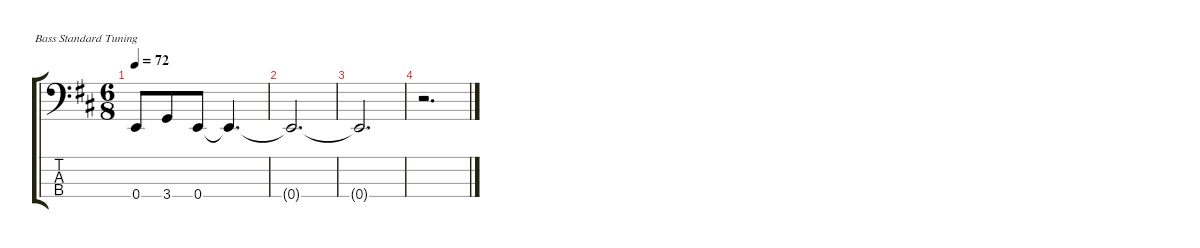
\defaultSystemsLayout 4
\hideDynamics
\bracketExtendMode groupsimilarinstruments
\singleTrackTrackNamePolicy hidden
\multiTrackTrackNamePolicy hidden
\firstSystemTrackNameMode fullname
\firstSystemTrackNameOrientation horizontal
\otherSystemsTrackNameOrientation horizontal
\track ("Bass" "bass") {defaultSystemsLayout 8 instrument electricbassfinger}
\staff {score tabs}
\tuning (G2 D2 A1 E1)
\ts (6 8)
\tempo 72
\clef f4
\ks bminor
0.4{acc forcenatural}.8{dy ff beam Up} 3.4{acc forcenatural}.8{beam Up} 0.4{acc forcenatural}.8{beam Up} 0.4{t acc forcenatural}.4{d beam Up} |
0.4{t acc forcenatural}.2{d beam Up} |
0.4{t acc forcenatural}.2{d beam Up} |
r.2{d beam Down}
